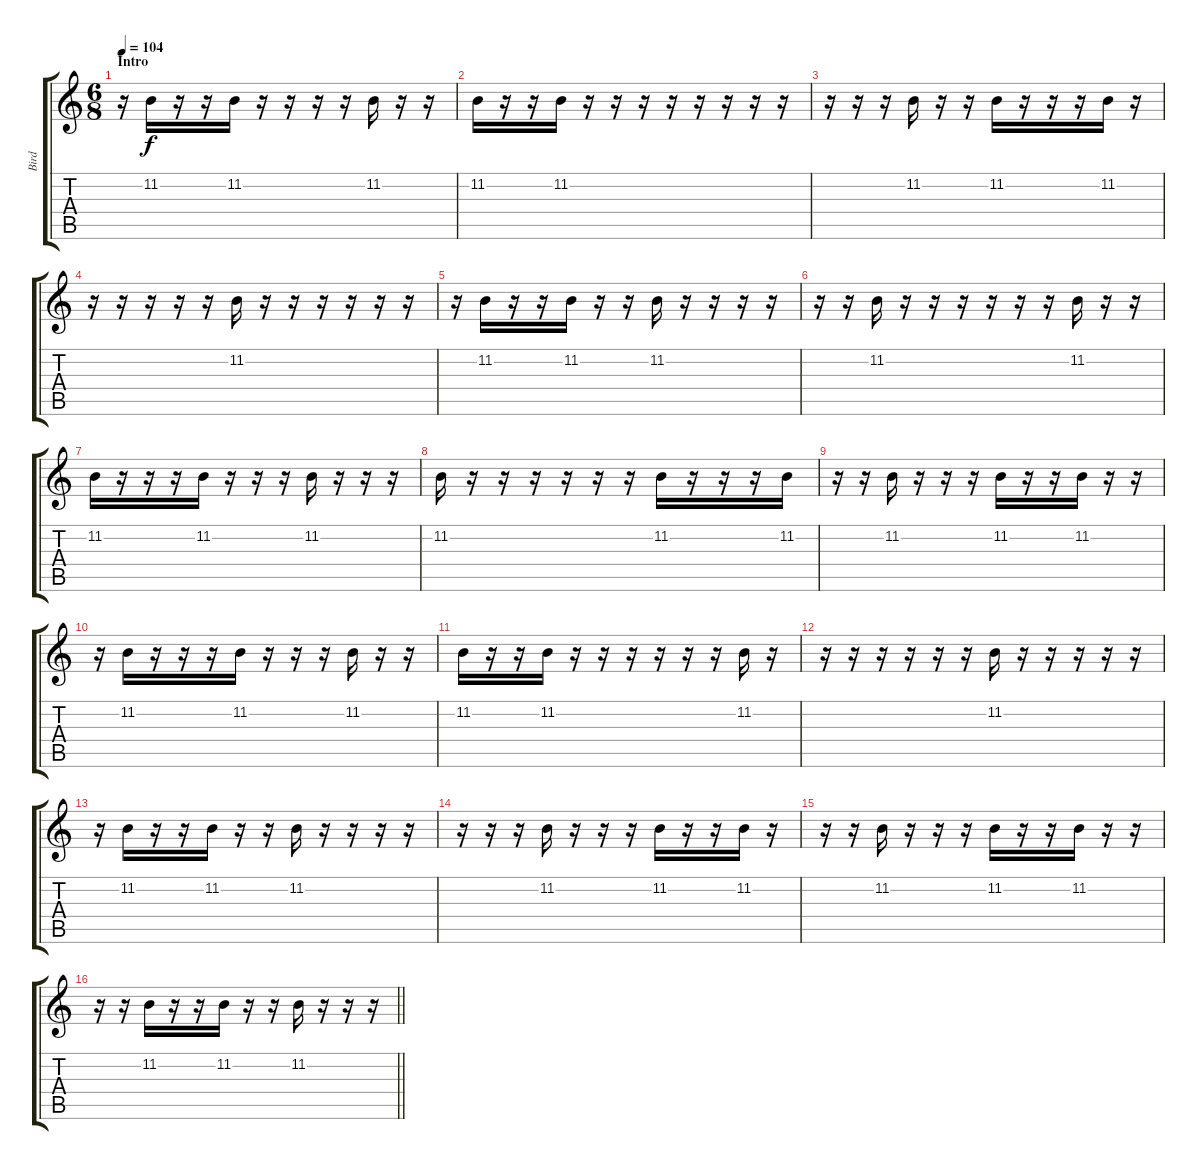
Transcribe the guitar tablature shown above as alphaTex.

\track ("Bird" "Bird") {instrument birdtweet}
\staff {score tabs}
\tuning (E4 C4 G3 C3 G2 C2) {hide}
\ts (6 8)
\section ("" "Intro")
\tempo 104
\clef g2
\ks c
r.16{dy f instrument birdtweet} 11.2.16 r.16 r.16 11.2.16 r.16 r.16 r.16 r.16 11.2.16 r.16 r.16 |
11.2.16 r.16 r.16 11.2.16 r.16 r.16 r.16 r.16 r.16 r.16 r.16 r.16 |
r.16 r.16 r.16 11.2.16 r.16 r.16 11.2.16 r.16 r.16 r.16 11.2.16 r.16 |
r.16 r.16 r.16 r.16 r.16 11.2.16 r.16 r.16 r.16 r.16 r.16 r.16 |
r.16 11.2.16 r.16 r.16 11.2.16 r.16 r.16 11.2.16 r.16 r.16 r.16 r.16 |
r.16 r.16 11.2.16 r.16 r.16 r.16 r.16 r.16 r.16 11.2.16 r.16 r.16 |
11.2.16 r.16 r.16 r.16 11.2.16 r.16 r.16 r.16 11.2.16 r.16 r.16 r.16 |
11.2.16 r.16 r.16 r.16 r.16 r.16 r.16 11.2.16 r.16 r.16 r.16 11.2.16 |
r.16 r.16 11.2.16 r.16 r.16 r.16 11.2.16 r.16 r.16 11.2.16 r.16 r.16 |
r.16 11.2.16 r.16 r.16 r.16 11.2.16 r.16 r.16 r.16 11.2.16 r.16 r.16 |
11.2.16 r.16 r.16 11.2.16 r.16 r.16 r.16 r.16 r.16 r.16 11.2.16 r.16 |
r.16 r.16 r.16 r.16 r.16 r.16 11.2.16 r.16 r.16 r.16 r.16 r.16 |
r.16 11.2.16 r.16 r.16 11.2.16 r.16 r.16 11.2.16 r.16 r.16 r.16 r.16 |
r.16 r.16 r.16 11.2.16 r.16 r.16 r.16 11.2.16 r.16 r.16 11.2.16 r.16 |
r.16 r.16 11.2.16 r.16 r.16 r.16 11.2.16 r.16 r.16 11.2.16 r.16 r.16 |
\barLineRight lightlight
r.16 r.16 11.2.16 r.16 r.16 11.2.16 r.16 r.16 11.2.16 r.16 r.16 r.16
